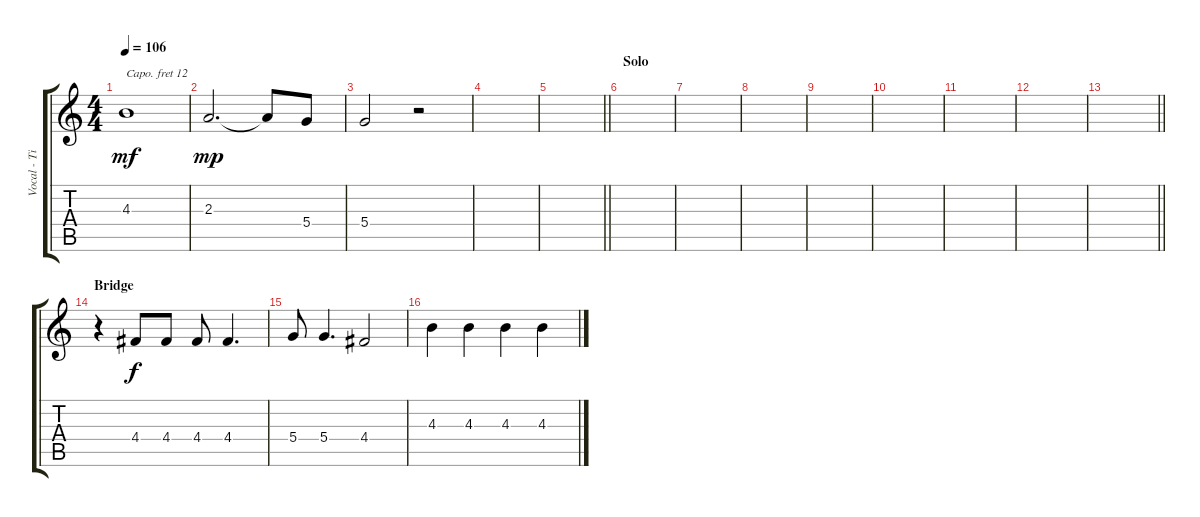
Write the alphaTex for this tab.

\track ("Vocal - Till Lindemann" "Vocal - Ti") {instrument lead2sawtooth}
\staff {score tabs}
\capo 12
\tuning (E4 B3 G3 D3 A2 D2) {hide}
\ts (4 4)
\tempo 106
\clef g2
\ks c
4.3.1{dy mf} |
2.3.2{d dy mp} 2.3{t}.8 5.4.8 |
5.4.2 r.2 |
|
\barLineRight lightlight
|
\section ("" "Solo")
|
|
|
|
|
|
|
\barLineRight lightlight
|
\section ("" "Bridge")
r.4 4.4.8{dy f} 4.4.8 4.4.8 4.4.4{d} |
5.4.8 5.4.4{d} 4.4.2 |
4.3.4 4.3.4 4.3.4 4.3.4
